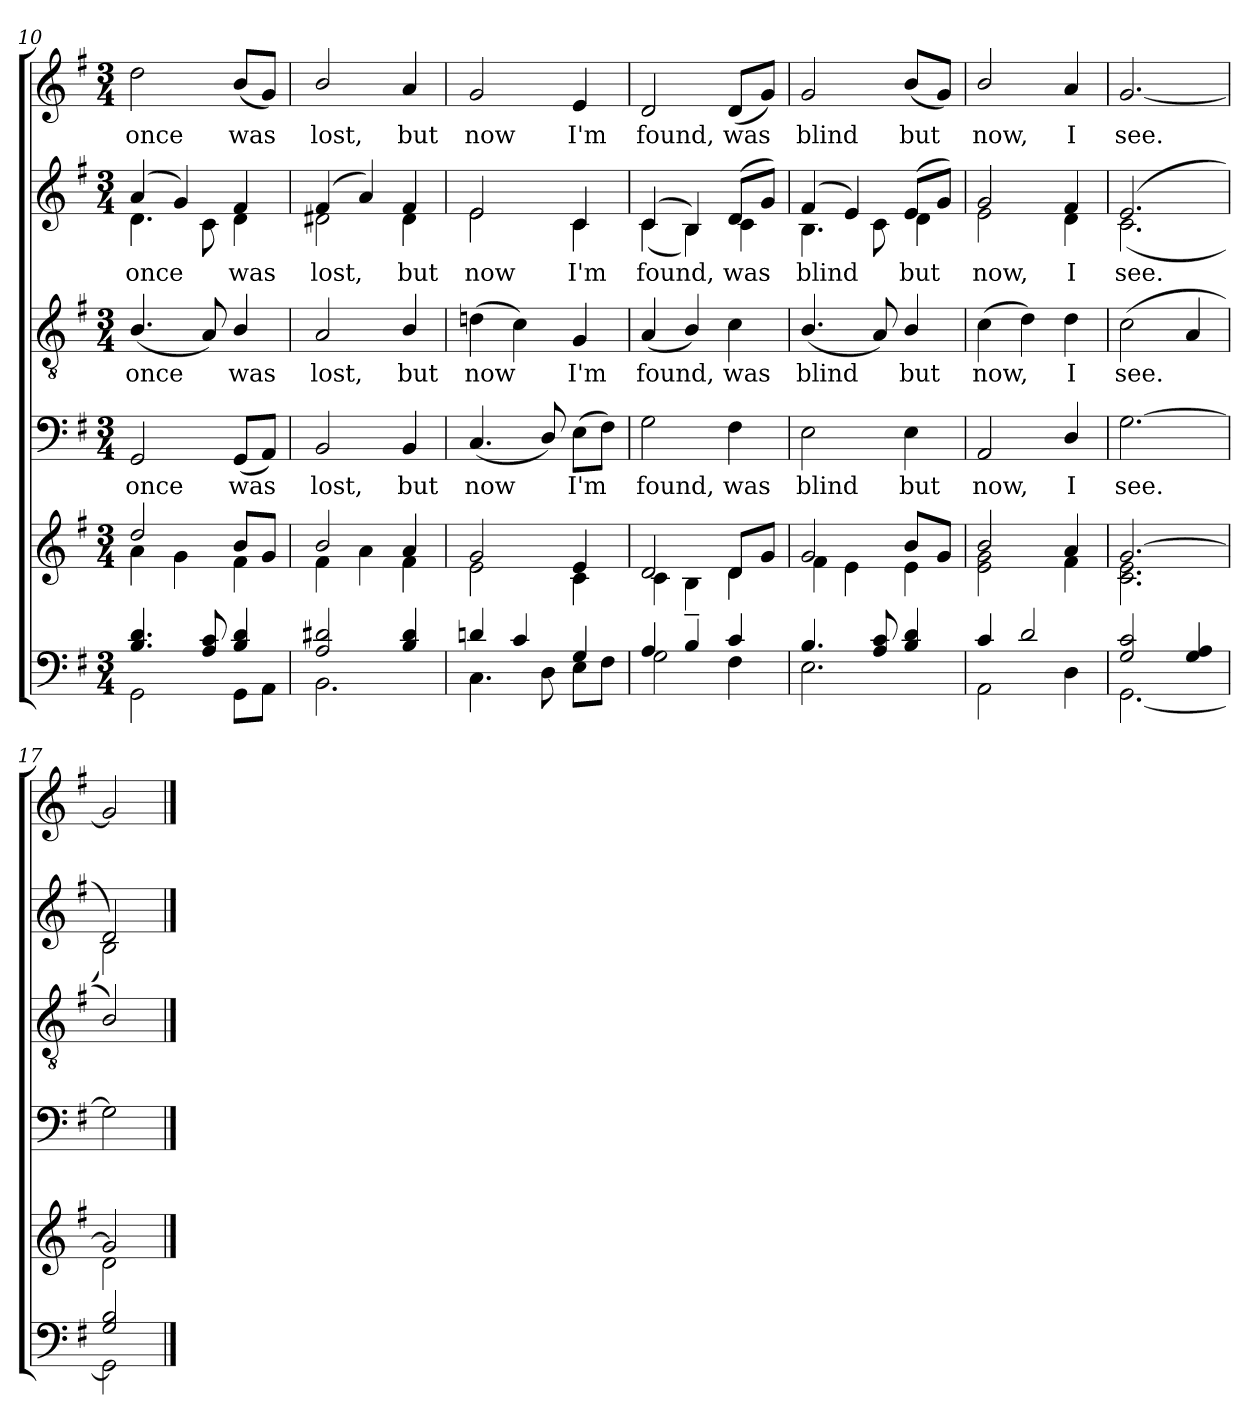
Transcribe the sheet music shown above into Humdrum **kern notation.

**kern	**kern	**kern	**text	**kern	**text	**kern	**text	**kern	**text
*part5	*part5	*part4	*part4	*part3	*part3	*part2	*part2	*part1	*part1
*staff6	*staff5	*staff4	*staff4	*staff3	*staff3	*staff2	*staff2	*staff1	*staff1
!!LO:LB:g=z
*clefF4	*clefG2	*clefF4	*	*clefGv2	*	*clefG2	*	*clefG2	*
*k[f#]	*k[f#]	*k[f#]	*	*k[f#]	*	*k[f#]	*	*k[f#]	*
*G:	*G:	*G:	*	*G:	*	*G:	*	*G:	*
*M3/4	*M3/4	*M3/4	*	*M3/4	*	*M3/4	*	*M3/4	*
=10	=10	=10	=10	=10	=10	=10	=10	=10	=10
*^	*^	*	*	*	*	*	*	*	*
!	!	!	!	!	!LO:LY:a	!	!LO:LY:b	!	!LO:LY:a	!	!LO:LY:b
*	*	*	*	*	*	*	*	*^	*	*	*
4.B/ 4.d/	2GG\	2dd/	4a\	2GG/	once	(<4.B/	once	(4a/	4.d\	once	2dd\	once
.	.	.	4g\	.	.	.	.	4g/)	.	.	.	.
8A/ 8c/	.	.	.	.	.	8A/)	.	.	8c\	.	.	.
!	!	!	!	!	!LO:LY:a	!	!LO:LY:b	!	!	!LO:LY:a	!	!LO:LY:b
4B/ 4d/	8GG\L	8b/L	4f#\	(<8GG/L	was	4B/	was	4f#/	4d\	was	(<8b/L	was
.	8AA\J	8g/J	.	8AA/J)	.	.	.	.	.	.	8g/J)	.
=11	=11	=11	=11	=11	=11	=11	=11	=11	=11	=11	=11	=11
!	!	!	!	!	!LO:LY:a	!	!LO:LY:b	!	!	!LO:LY:a	!	!LO:LY:b
2A/ 2d#X/	2.BB\	2b/	4f#\	2BB/	lost,	2A/	lost,	(4f#/	2d#X\	lost,	2b/	lost,
.	.	.	4a\	.	.	.	.	4a/)	.	.	.	.
!	!	!	!	!	!LO:LY:a	!	!LO:LY:b	!	!	!LO:LY:a	!	!LO:LY:b
4B/ 4d#/	.	4a/	4f#\	4BB/	but	4B/	but	4f#/	4d#\	but	4a/	but
=12	=12	=12	=12	=12	=12	=12	=12	=12	=12	=12	=12	=12
!	!	!	!	!	!LO:LY:a	!	!LO:LY:b	!	!	!LO:LY:a	!	!LO:LY:b
4dn/	4.C\	2g/	2e\	(<4.C/	now	(>4dn\	now	2e/	2e\	now	2g/	now
4c/	.	.	.	.	.	4c\)	.	.	.	.	.	.
.	8D\	.	.	8D/)	.	.	.	.	.	.	.	.
!	!	!	!	!	!LO:LY:a	!	!LO:LY:b	!	!	!LO:LY:a	!	!LO:LY:b
4G/	8E\L	4e/	4c\	(>8E\L	I'm	4G/	I'm	4c/	4c\	I'm	4e/	I'm
.	8F#\J	.	.	8F#\J)	.	.	.	.	.	.	.	.
=13	=13	=13	=13	=13	=13	=13	=13	=13	=13	=13	=13	=13
!	!	!	!	!	!LO:LY:a	!	!LO:LY:b	!	!	!LO:LY:a	!	!LO:LY:b
4A/	2G\	2d/	4c\	2G\	found,	(<4A/	found,	(4c/	(<4c\	found,	2d/	found,
4B/	.	.	4B~<\	.	.	4B/)	.	4B/)	4B\)	.	.	.
!	!	!	!	!	!LO:LY:a	!	!LO:LY:b	!	!	!LO:LY:a	!	!LO:LY:b
4c/	4F#\	8d/L	4d\	4F#\	was	4c\	was	(>8d/L	4c\	was	(<8d/L	was
.	.	8g/J	.	.	.	.	.	8g/J)	.	.	8g/J)	.
=14	=14	=14	=14	=14	=14	=14	=14	=14	=14	=14	=14	=14
!	!	!	!	!	!LO:LY:a	!	!LO:LY:b	!	!	!LO:LY:a	!	!LO:LY:b
4.B/	2.E\	2g/	4f#\	2E\	blind	(<4.B/	blind	(4f#/	4.B\	blind	2g/	blind
.	.	.	4e\	.	.	.	.	4e/)	.	.	.	.
8A/ 8c/	.	.	.	.	.	8A/)	.	.	8c\	.	.	.
!	!	!	!	!	!LO:LY:a	!	!LO:LY:b	!	!	!LO:LY:a	!	!LO:LY:b
4B/ 4d/	.	8b/L	4e\	4E\	but	4B/	but	(>8e/L	4d\	but	(<8b/L	but
.	.	8g/J	.	.	.	.	.	8g/J)	.	.	8g/J)	.
=15	=15	=15	=15	=15	=15	=15	=15	=15	=15	=15	=15	=15
!	!	!	!	!	!LO:LY:a	!	!LO:LY:b	!	!	!LO:LY:a	!	!LO:LY:b
4c/	2AA\	2b/	2e\ 2g\	2AA/	now,	(>4c\	now,	2g/	2e\	now,	2b/	now,
2d/	.	.	.	.	.	4d\)	.	.	.	.	.	.
!	!	!	!	!	!LO:LY:a	!	!LO:LY:b	!	!	!LO:LY:a	!	!LO:LY:b
.	4D\	4a/	4f#\	4D/	I	4d\	I	4f#/	4d\	I	4a/	I
=16	=16	=16	=16	=16	=16	=16	=16	=16	=16	=16	=16	=16
!	!	!	!	!	!LO:LY:a	!	!LO:LY:b	!	!	!LO:LY:a	!	!LO:LY:b
2G/ 2c/	[<2.GG\	[>2.g/	2.c\ 2.e\	[>2.G\	see.	(>2c\	see.	(2.e/	(<2.c\	see.	[<2.g/	see.
4G/ 4A/	.	.	.	.	.	4A/	.	.	.	.	.	.
=17	=17	=17	=17	=17	=17	=17	=17	=17	=17	=17	=17	=17
2G/ 2B/	2GG\]	2g/]	2d\	2G\]	.	2B/)	.	2d/)	2B\)	.	2g/]	.
*v	*v	*	*	*	*	*	*	*v	*v	*	*	*
*	*v	*v	*	*	*	*	*	*	*	*
==	==	==	==	==	==	==	==	==	==
*-	*-	*-	*-	*-	*-	*-	*-	*-	*-
